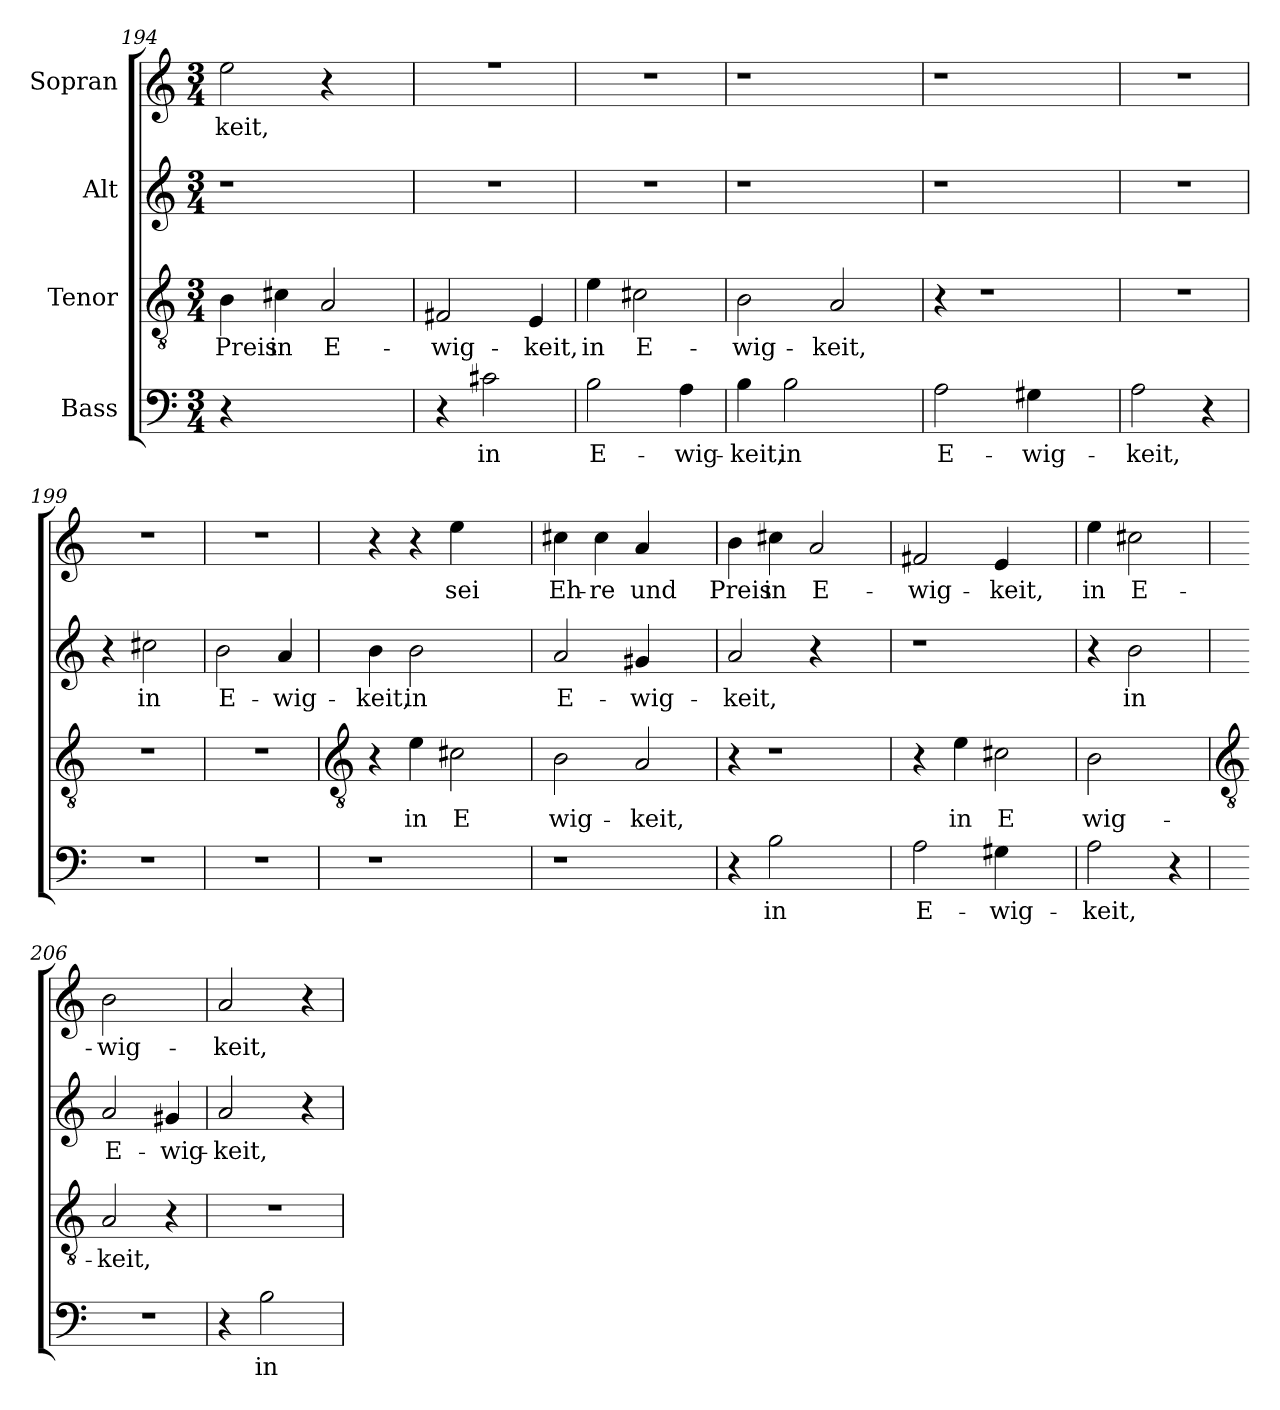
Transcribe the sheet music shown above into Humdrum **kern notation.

**kern	**text	**kern	**text	**kern	**text	**kern	**text
*part4	*part4	*part3	*part3	*part2	*part2	*part1	*part1
*staff4	*staff4	*staff3	*staff3	*staff2	*staff2	*staff1	*staff1
*I"Bass	*	*I"Tenor	*	*I"Alt	*	*I"Sopran	*
!!LO:LB:g=z
*clefF4	*	*clefGv2	*	*clefG2	*	*clefG2	*
*k[]	*	*k[]	*	*k[]	*	*k[]	*
*C:	*	*C:	*	*C:	*	*C:	*
*M3/4	*	*M3/4	*	*M3/4	*	*M3/4	*
=194A	=194A	=194A	=194A	=194A	=194A	=194A	=194A
*	*	*	*	*	*	*^	*
!	!	!	!LO:LY:b	!LO:N:vis=1	!	!	!LO:N:vis=1	!LO:LY:b
4r	.	4B	Preis	2.r	.	2ee	2.ryy	-keit,
!	!	!	!LO:LY:b	!	!	!	!	!
2.ryy	.	4c#X	in	.	.	.	.	.
!	!	!	!LO:LY:b	!	!	!	!	!
.	.	2A	E-	.	.	4r	.	.
.	.	.	.	4ryy	.	4ryy	4ryy	.
!!LO:LB:g=z	!!
=195A	=195A	=195A	=195A	=195A	=195A	=195A	=195A	=195A
!	!	!	!LO:LY:b	!LO:N:vis=1	!	!LO:N:vis=1	!LO:N:vis=1	!
4r	.	2F#X	-wig-	2.r	.	2.r	2.ryy	.
!	!LO:LY:b	!	!	!	!	!	!	!
2c#X	in	.	.	.	.	.	.	.
!	!	!	!LO:LY:b	!	!	!	!	!
.	.	4E	-keit,	.	.	.	.	.
=196	=196	=196	=196	=196	=196	=196	=196	=196
!	!LO:LY:b	!	!LO:LY:b	!LO:N:vis=1	!	!LO:N:vis=1	!	!
2B	E-	4e	in	2.r	.	2.r	2ryy	.
!	!	!	!LO:LY:b	!	!	!	!	!
.	.	2c#X	E-	.	.	.	.	.
!	!LO:LY:b	!	!	!	!	!	!	!
4A	-wig-	.	.	.	.	.	4ryy	.
=197A	=197A	=197A	=197A	=197A	=197A	=197A	=197A	=197A
!	!LO:LY:b	!	!LO:LY:b	!LO:N:vis=1	!	!LO:N:vis=1	!	!
4B	-keit,	2B	-wig-	2.r	.	2.r	4ryy	.
!	!LO:LY:b	!	!	!	!	!	!	!
2B	in	.	.	.	.	.	2.ryy	.
!	!	!	!LO:LY:b	!	!	!	!	!
.	.	2A	-keit,	.	.	.	.	.
4ryy	.	.	.	4ryy	.	4ryy	.	.
=198A	=198A	=198A	=198A	=198A	=198A	=198A	=198A	=198A
!	!LO:LY:b	!	!	!LO:N:vis=1	!	!LO:N:vis=1	!	!
2A	E-	4r	.	2.r	.	2.r	4ryy	.
!	!	!LO:N:vis=1	!	!	!	!	!	!
.	.	2.r	.	.	.	.	2.ryy	.
!	!LO:LY:b	!	!	!	!	!	!	!
4G#X	-wig-	.	.	.	.	.	.	.
4ryy	.	.	.	4ryy	.	4ryy	.	.
*	*	*	*	*	*	*v	*v	*
!!LO:LB:g=z
=199	=199	=199	=199	=199	=199	=199	=199
!	!LO:LY:b	!LO:N:vis=1	!	!LO:N:vis=1	!	!LO:N:vis=1	!
2A	-keit,	2.r	.	2.r	.	2.r	.
4r	.	.	.	.	.	.	.
=199A	=199A	=199A	=199A	=199A	=199A	=199A	=199A
!LO:N:vis=1	!	!LO:N:vis=1	!	!	!	!LO:N:vis=1	!
2.r	.	2.r	.	4r	.	2.r	.
!	!	!	!	!	!LO:LY:b	!	!
.	.	.	.	2cc#X	in	.	.
=200A	=200A	=200A	=200A	=200A	=200A	=200A	=200A
!LO:N:vis=1	!	!LO:N:vis=1	!	!	!LO:LY:b	!LO:N:vis=1	!
2.r	.	2.r	.	2b	E-	2.r	.
!	!	!	!	!	!LO:LY:b	!	!
.	.	.	.	4a	-wig-	.	.
!!LO:LB:g=z
=201A	=201A	=201A	=201A	=201A	=201A	=201A	=201A
*	*	*clefGv2	*	*	*	*	*
!LO:N:vis=1	!	!	!	!	!LO:LY:b	!	!
2.r	.	4r	.	4b	-keit,	4r	.
!	!	!	!LO:LY:b	!	!LO:LY:b	!	!
.	.	4e	in	2b	in	4r	.
!	!	!	!LO:LY:b	!	!	!	!LO:LY:b
.	.	2c#X	E	.	.	4ee	sei
4ryy	.	.	.	4ryy	.	4ryy	.
=202A	=202A	=202A	=202A	=202A	=202A	=202A	=202A
!LO:N:vis=1	!	!	!LO:LY:b	!	!LO:LY:b	!	!LO:LY:b
2.r	.	2B	wig-	2a	E-	4cc#X	Eh-
!	!	!	!	!	!	!	!LO:LY:b
.	.	.	.	.	.	4cc#	-re
!	!	!	!LO:LY:b	!	!LO:LY:b	!	!LO:LY:b
.	.	2A	-keit,	4g#X	-wig-	4a	und
4ryy	.	.	.	4ryy	.	4ryy	.
!!LO:LB:g=z
=203A	=203A	=203A	=203A	=203A	=203A	=203A	=203A
!	!	!	!	!	!LO:LY:b	!	!LO:LY:b
4r	.	4r	.	2a	-keit,	4b	Preis
!	!LO:LY:b	!LO:N:vis=1	!	!	!	!	!LO:LY:b
2B	in	2.r	.	.	.	4cc#X	in
!	!	!	!	!	!	!	!LO:LY:b
.	.	.	.	4r	.	2a	E-
4ryy	.	.	.	4ryy	.	.	.
=204A	=204A	=204A	=204A	=204A	=204A	=204A	=204A
!	!LO:LY:b	!	!	!LO:N:vis=1	!	!	!LO:LY:b
2A	E-	4r	.	2.r	.	2f#X	-wig-
!	!	!	!LO:LY:b	!	!	!	!
.	.	4e	in	.	.	.	.
!	!LO:LY:b	!	!LO:LY:b	!	!	!	!LO:LY:b
4G#X	-wig-	2c#X	E	.	.	4e	-keit,
4ryy	.	.	.	4ryy	.	4ryy	.
=205A	=205A	=205A	=205A	=205A	=205A	=205A	=205A
!	!LO:LY:b	!	!LO:LY:b	!	!	!	!LO:LY:b
2A	-keit,	2B	wig-	4r	.	4ee	in
!	!	!	!	!	!LO:LY:b	!	!LO:LY:b
.	.	.	.	2b	in	2cc#X	E-
4r	.	4ryy	.	.	.	.	.
!!LO:LB:g=z
=206A	=206A	=206A	=206A	=206A	=206A	=206A	=206A
*	*	*clefGv2	*	*	*	*	*
!LO:N:vis=1	!	!	!LO:LY:b	!	!LO:LY:b	!	!LO:LY:b
2.r	.	2A	-keit,	2a	E-	2b	-wig-
!	!	!	!	!	!LO:LY:b	!	!
.	.	4r	.	4g#X	-wig-	4ryy	.
!!LO:LB:g=z
=207	=207	=207	=207	=207	=207	=207	=207
!	!	!LO:N:vis=1	!	!	!LO:LY:b	!	!LO:LY:b
4r	.	2.r	.	2a	-keit,	2a	-keit,
!	!LO:LY:b	!	!	!	!	!	!
2B	in	.	.	.	.	.	.
.	.	.	.	4r	.	4r	.
=	=	=	=	=	=	=	=
*-	*-	*-	*-	*-	*-	*-	*-
